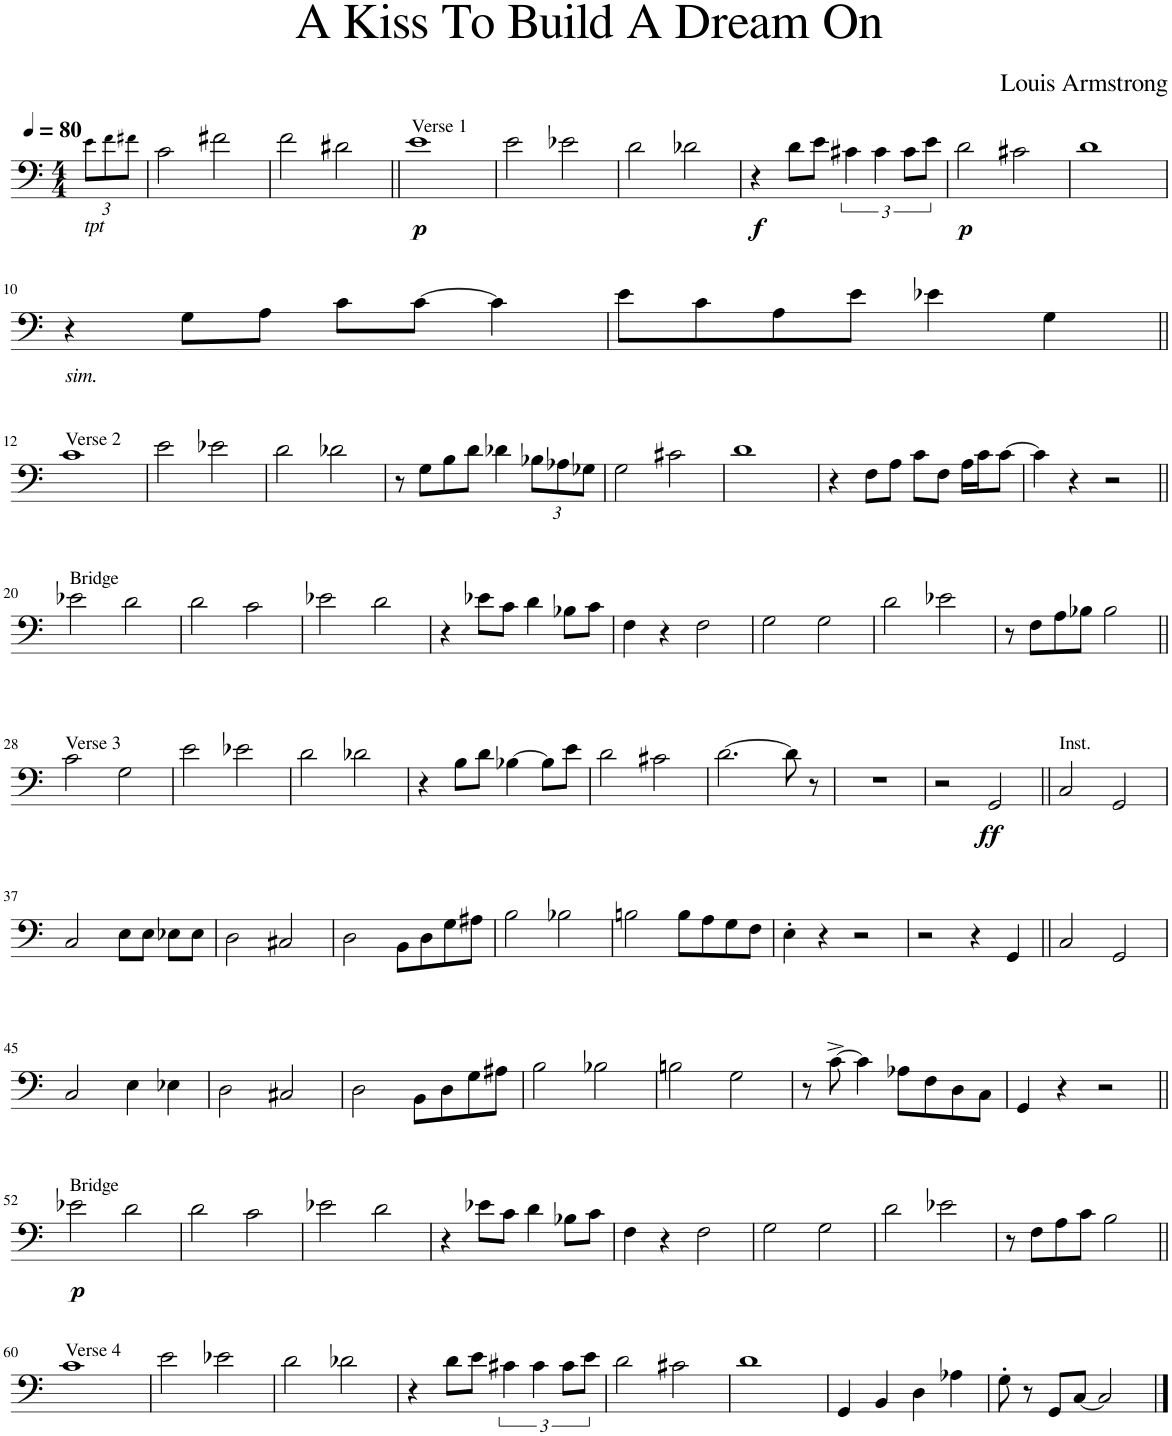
**kern	**dynam
*part1	*part1
*staff1	*staff1
*I"Piano	*
*I'Pno.	*
*clefF4	*
*k[]	*
*M4/4	*
*MM80	*
*Xbrackettup	*
=1	=1
!LO:TX:b:i:t=tpt	!
12e!\L	.
12f!\	.
12f#X!\J	.
=2	=2
2c\	.
2f#X\	.
=3	=3
2f\	.
2d#X\	.
=4||	=4||
!LO:TX:a:t=Verse 1	!
!	!LO:DY:b
1e	p
=5	=5
2e\	.
2e-X\	.
=6	=6
2d\	.
2d-X\	.
=7	=7
!	!LO:DY:b
4r	f
8d\L	.
8e\J	.
*brackettup	*
6c#X\	.
6c#\	.
12c#\L	.
12e\J	.
=8	=8
!	!LO:DY:b
2d\	p
2c#X\	.
=9	=9
1d	.
!!LO:LB:g=z
=10	=10
!LO:TX:b:i:t=sim.	!
4r	.
8G\L	.
8A\J	.
8c\L	.
[8c\J	.
4c\]	.
=11	=11
8e\L	.
8c\	.
8A\	.
8e\J	.
4e-X\	.
4G\	.
!!LO:LB:g=z
=12||	=12||
!LO:TX:a:t=Verse 2	!
1c	.
=13	=13
2e\	.
2e-X\	.
=14	=14
2d\	.
2d-X\	.
=15	=15
8r	.
8G\L	.
8B\	.
8d\J	.
4d-X\	.
*Xbrackettup	*
12B-X\L	.
12A-X\	.
12G-X\J	.
=16	=16
2G\	.
2c#X\	.
=17	=17
1d	.
=18	=18
4r	.
8F\L	.
8A\J	.
8c\L	.
8F\J	.
16A\LL	.
16c\J	.
[8c\J	.
=19	=19
4c\]	.
4r	.
2r	.
!!LO:LB:g=z
=20||	=20||
!LO:TX:a:t=Bridge	!
2e-X\	.
2d\	.
=21	=21
2d\	.
2c\	.
=22	=22
2e-X\	.
2d\	.
=23	=23
4r	.
8e-X\L	.
8c\J	.
4d\	.
8B-X\L	.
8c\J	.
=24	=24
4F\	.
4r	.
2F\	.
=25	=25
2G\	.
2G\	.
=26	=26
2d\	.
2e-X\	.
=27	=27
8r	.
8F\L	.
8A\	.
8B-X\J	.
2B-\	.
!!LO:LB:g=z
=28||	=28||
!LO:TX:a:t=Verse 3	!
2c\	.
2G\	.
=29	=29
2e\	.
2e-X\	.
=30	=30
2d\	.
2d-X\	.
=31	=31
4r	.
8B\L	.
8d\J	.
[4B-X\	.
8B-\L]	.
8e\J	.
=32	=32
2d\	.
2c#X\	.
=33	=33
[2.d\	.
8d\]	.
8r	.
=34	=34
1r	.
=35	=35
2r	.
!	!LO:DY:b
2GG/	ff
=36||	=36||
!LO:TX:a:t=Inst.	!
2C/	.
2GG/	.
!!LO:LB:g=z
=37	=37
2C/	.
8E\L	.
8E\J	.
8E-X\L	.
8E-\J	.
=38	=38
2D\	.
2C#X/	.
=39	=39
2D\	.
8BB\L	.
8D\	.
8G\	.
8A#X\J	.
=40	=40
2B\	.
2B-X\	.
=41	=41
2Bn\	.
8B\L	.
8A\	.
8G\	.
8F\J	.
=42	=42
4E'\	.
4r	.
2r	.
=43	=43
2r	.
4r	.
4GG/	.
=44||	=44||
2C/	.
2GG/	.
!!LO:LB:g=z
=45	=45
2C/	.
4E\	.
4E-X\	.
=46	=46
2D\	.
2C#X/	.
=47	=47
2D\	.
8BB\L	.
8D\	.
8G\	.
8A#X\J	.
=48	=48
2B\	.
2B-X\	.
=49	=49
2Bn\	.
2G\	.
=50	=50
8r	.
[8c^\	.
4c\]	.
8A-X\L	.
8F\	.
8D\	.
8C\J	.
=51	=51
4GG/	.
4r	.
2r	.
!!LO:LB:g=z
=52||	=52||
!LO:TX:a:t=Bridge	!
!	!LO:DY:b
2e-X\	p
2d\	.
=53	=53
2d\	.
2c\	.
=54	=54
2e-X\	.
2d\	.
=55	=55
4r	.
8e-X\L	.
8c\J	.
4d\	.
8B-X\L	.
8c\J	.
=56	=56
4F\	.
4r	.
2F\	.
=57	=57
2G\	.
2G\	.
=58	=58
2d\	.
2e-X\	.
=59	=59
8r	.
8F\L	.
8A\	.
8c\J	.
2B\	.
!!LO:LB:g=z
=60||	=60||
!LO:TX:a:t=Verse 4	!
1c	.
=61	=61
2e\	.
2e-X\	.
=62	=62
2d\	.
2d-X\	.
=63	=63
4r	.
8d\L	.
8e\J	.
*brackettup	*
6c#X\	.
6c#\	.
12c#\L	.
12e\J	.
=64	=64
2d\	.
2c#X\	.
=65	=65
1d	.
=66	=66
4GG/	.
4BB/	.
4D\	.
4A-X\	.
=67	=67
8G'\	.
8r	.
8GG/L	.
[8C/J	.
2C/]	.
==	==
*-	*-
